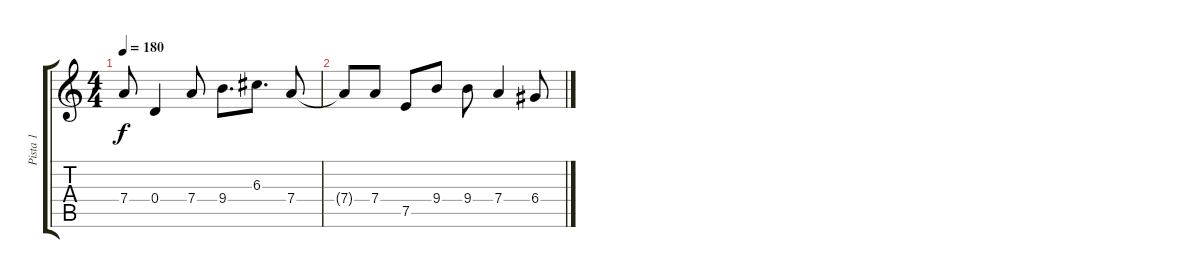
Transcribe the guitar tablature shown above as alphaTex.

\track ("Pista 1" "Pista 1") {instrument distortionguitar}
\staff {score tabs}
\tuning (E4 B3 G3 D3 A2 E2) {hide}
\ts (4 4)
\tempo 180
\clef g2
\ks c
7.4.8{dy f} 0.4.4 7.4.8 9.4.8{d} 6.3.8{d} 7.4.8 |
7.4{t}.8 7.4.8 7.5.8 9.4.8 9.4.8 7.4.4 6.4.8
